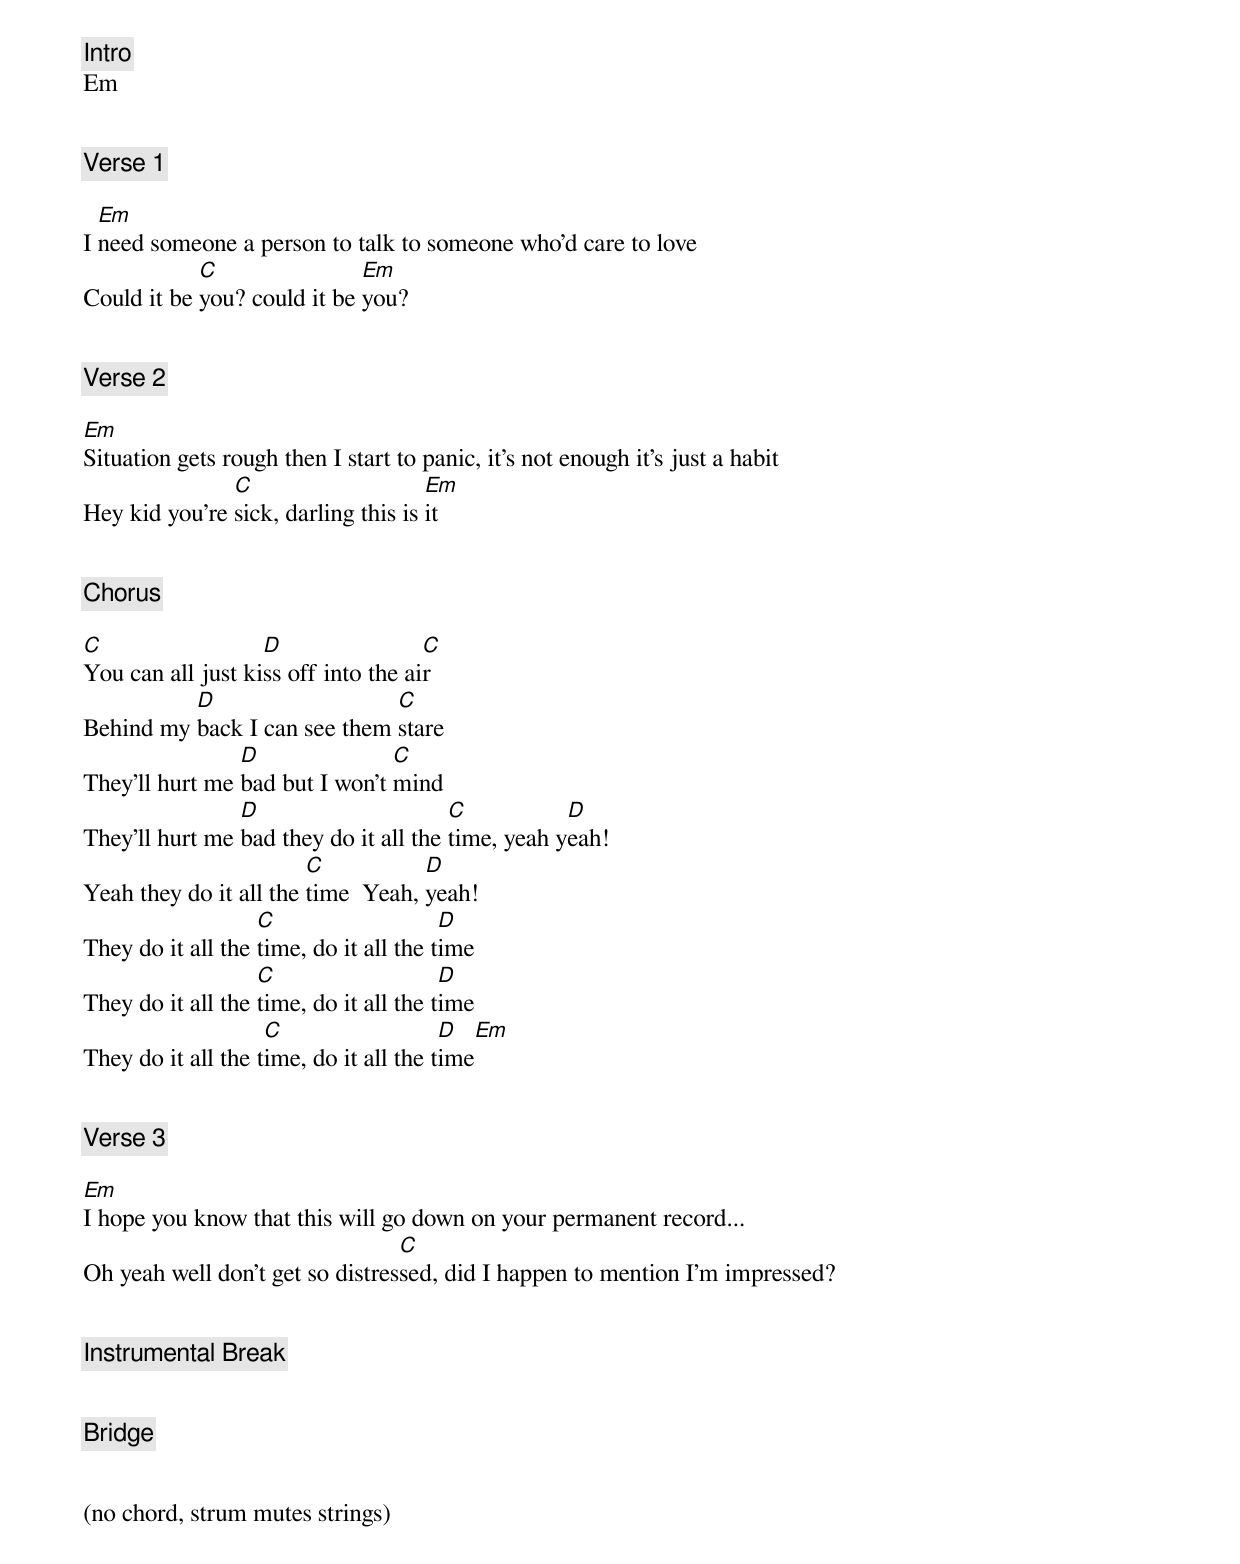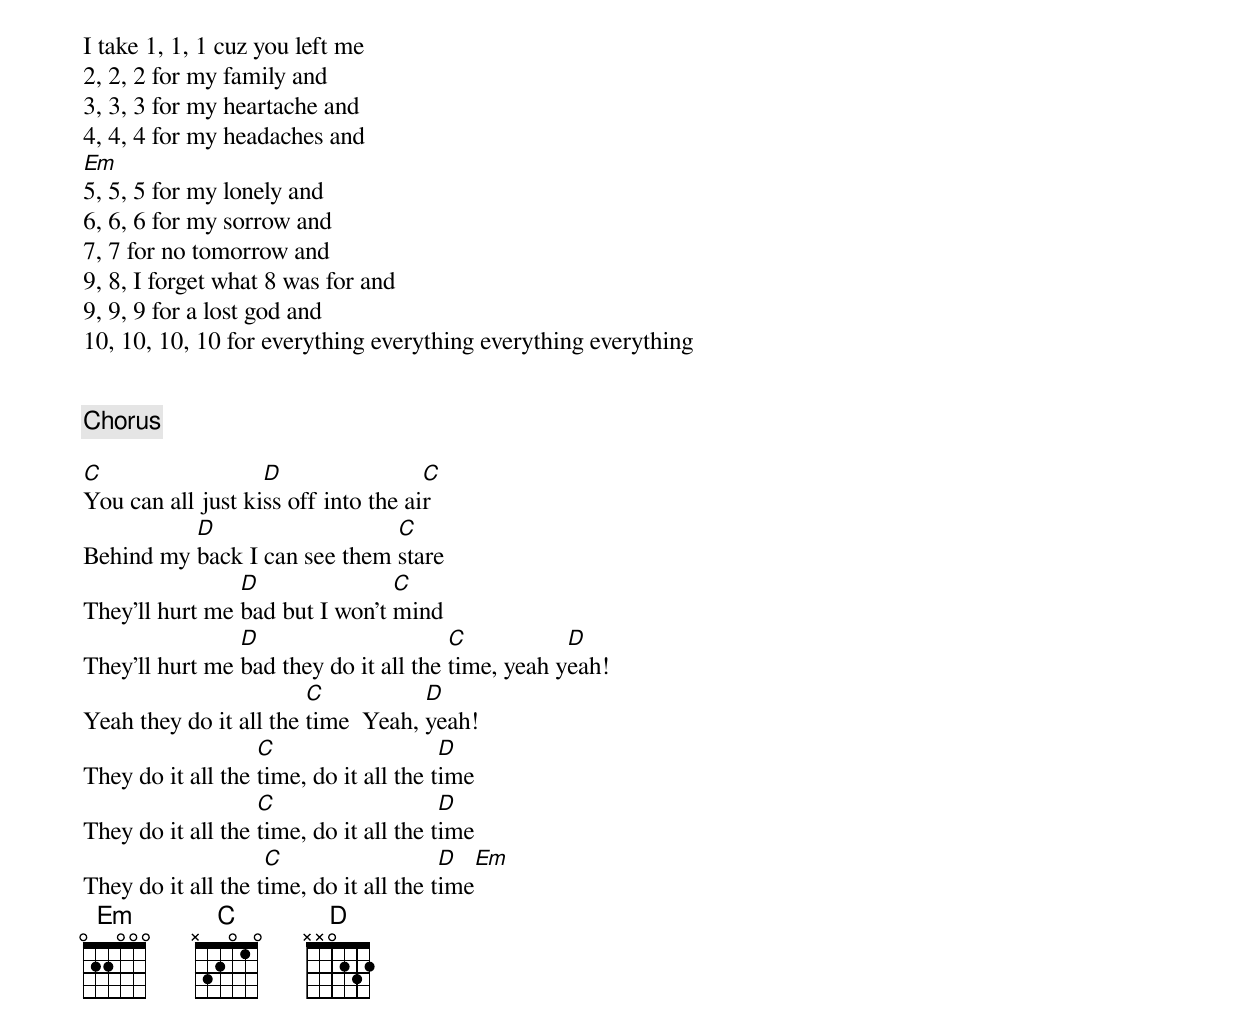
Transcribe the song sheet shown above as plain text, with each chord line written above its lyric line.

[Intro]
Em


[Verse 1]

  Em
I need someone a person to talk to someone who'd care to love
            C                Em
Could it be you? could it be you?


[Verse 2]

Em
Situation gets rough then I start to panic, it's not enough it's just a habit
               C                     Em
Hey kid you're sick, darling this is it


[Chorus]

C                  D                 C
You can all just kiss off into the air
          D                   C
Behind my back I can see them stare
                D               C
They'll hurt me bad but I won't mind
                D                      C           D
They'll hurt me bad they do it all the time, yeah yeah!
                        C           D
Yeah they do it all the time  Yeah, yeah!
                   C                    D
They do it all the time, do it all the time
                   C                    D
They do it all the time, do it all the time
                    C                   D    Em
They do it all the time, do it all the time


[Verse 3]

Em
I hope you know that this will go down on your permanent record...
                                 C
Oh yeah well don't get so distressed, did I happen to mention I'm impressed?


[Instrumental Break]


[Bridge]


(no chord, strum mutes strings)
I take 1, 1, 1 cuz you left me
2, 2, 2 for my family and
3, 3, 3 for my heartache and
4, 4, 4 for my headaches and
Em
5, 5, 5 for my lonely and
6, 6, 6 for my sorrow and
7, 7 for no tomorrow and
9, 8, I forget what 8 was for and
9, 9, 9 for a lost god and
10, 10, 10, 10 for everything everything everything everything


[Chorus]

C                  D                 C
You can all just kiss off into the air
          D                   C
Behind my back I can see them stare
                D               C
They'll hurt me bad but I won't mind
                D                      C           D
They'll hurt me bad they do it all the time, yeah yeah!
                        C           D
Yeah they do it all the time  Yeah, yeah!
                   C                    D
They do it all the time, do it all the time
                   C                    D
They do it all the time, do it all the time
                    C                   D      Em
They do it all the time, do it all the time
